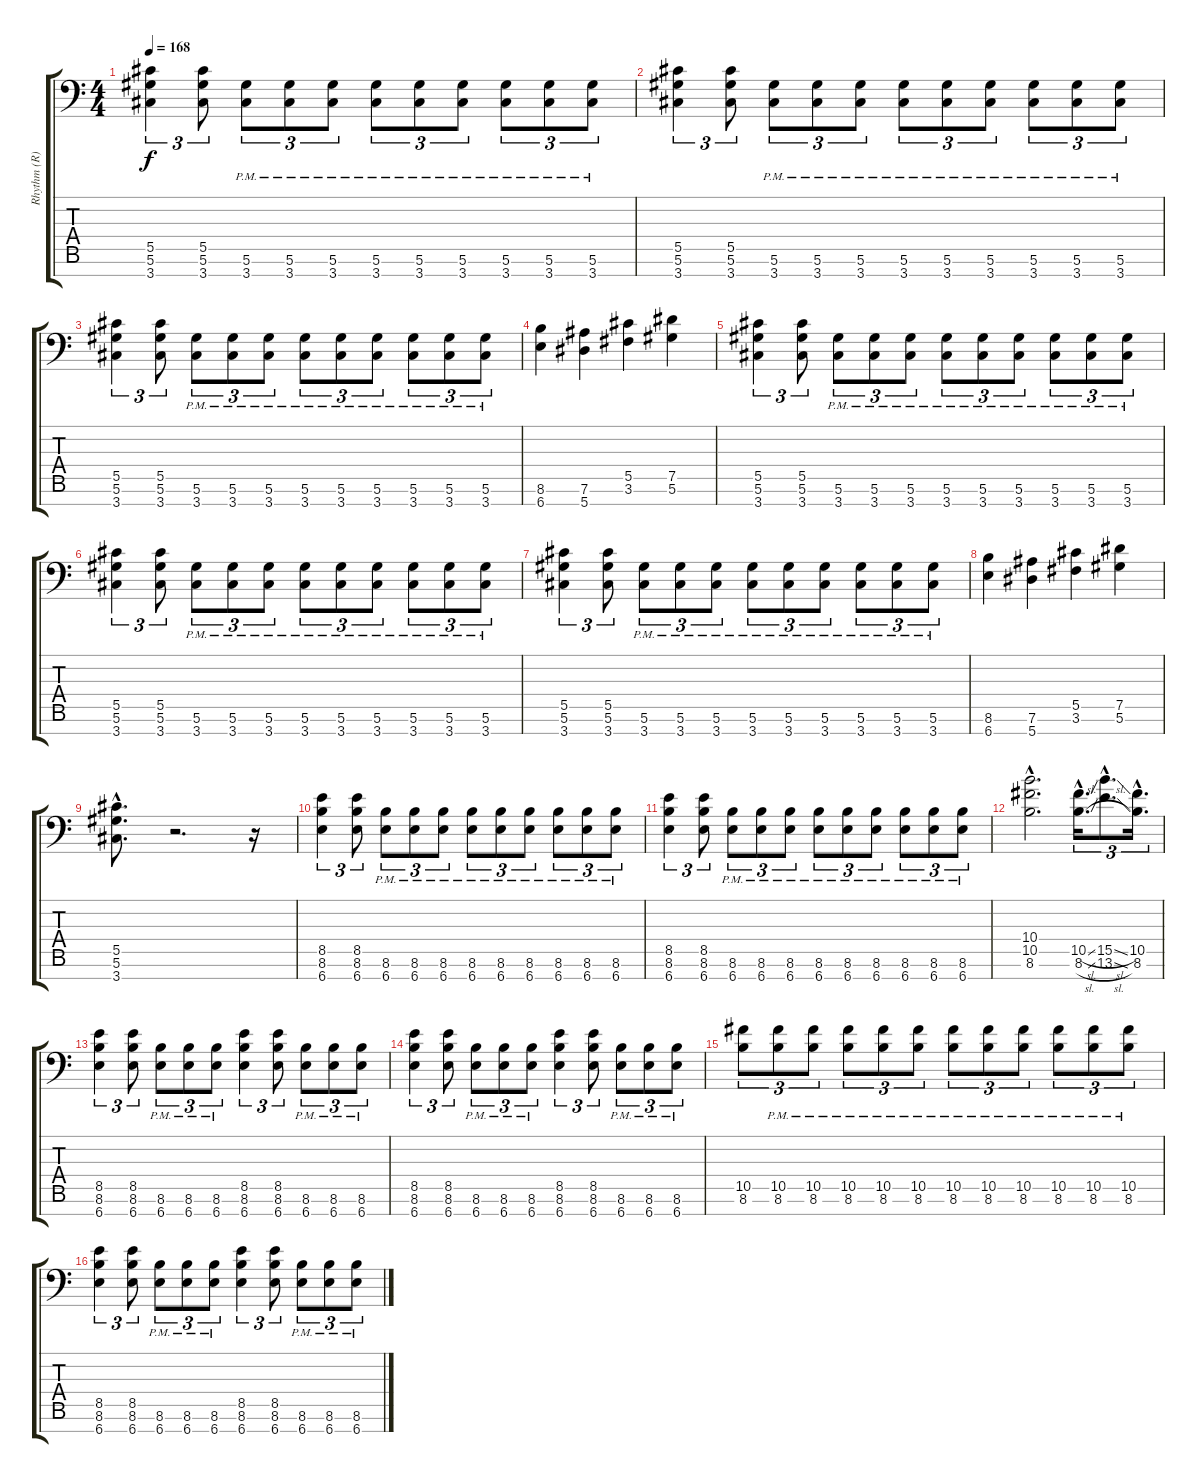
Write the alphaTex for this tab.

\track ("Rhythm (R)" "Rhythm (R)") {instrument distortionguitar}
\staff {score tabs}
\tuning (Eb4 Bb3 Gb3 Db3 Ab2 Eb2 Bb1) {hide}
\ts (4 4)
\tempo 168
\clef f4
\ks c
(5.5 5.6 3.7).4{tu (3 2) dy f volume 8} (5.5 5.6 3.7).8{tu (3 2)} (5.6{pm} 3.7{pm}).8{tu (3 2)} (5.6{pm} 3.7{pm}).8{tu (3 2)} (5.6{pm} 3.7{pm}).8{tu (3 2)} (5.6{pm} 3.7{pm}).8{tu (3 2)} (5.6{pm} 3.7{pm}).8{tu (3 2)} (5.6{pm} 3.7{pm}).8{tu (3 2)} (5.6{pm} 3.7{pm}).8{tu (3 2)} (5.6{pm} 3.7{pm}).8{tu (3 2)} (5.6{pm} 3.7{pm}).8{tu (3 2)} |
(5.5 5.6 3.7).4{tu (3 2)} (5.5 5.6 3.7).8{tu (3 2)} (5.6{pm} 3.7{pm}).8{tu (3 2)} (5.6{pm} 3.7{pm}).8{tu (3 2)} (5.6{pm} 3.7{pm}).8{tu (3 2)} (5.6{pm} 3.7{pm}).8{tu (3 2)} (5.6{pm} 3.7{pm}).8{tu (3 2)} (5.6{pm} 3.7{pm}).8{tu (3 2)} (5.6{pm} 3.7{pm}).8{tu (3 2)} (5.6{pm} 3.7{pm}).8{tu (3 2)} (5.6{pm} 3.7{pm}).8{tu (3 2)} |
(5.5 5.6 3.7).4{tu (3 2)} (5.5 5.6 3.7).8{tu (3 2)} (5.6{pm} 3.7{pm}).8{tu (3 2)} (5.6{pm} 3.7{pm}).8{tu (3 2)} (5.6{pm} 3.7{pm}).8{tu (3 2)} (5.6{pm} 3.7{pm}).8{tu (3 2)} (5.6{pm} 3.7{pm}).8{tu (3 2)} (5.6{pm} 3.7{pm}).8{tu (3 2)} (5.6{pm} 3.7{pm}).8{tu (3 2)} (5.6{pm} 3.7{pm}).8{tu (3 2)} (5.6{pm} 3.7{pm}).8{tu (3 2)} |
(8.6 6.7).4 (7.6 5.7).4 (5.5 3.6).4 (7.5 5.6).4 |
(5.5 5.6 3.7).4{tu (3 2) volume 8} (5.5 5.6 3.7).8{tu (3 2)} (5.6{pm} 3.7{pm}).8{tu (3 2)} (5.6{pm} 3.7{pm}).8{tu (3 2)} (5.6{pm} 3.7{pm}).8{tu (3 2)} (5.6{pm} 3.7{pm}).8{tu (3 2)} (5.6{pm} 3.7{pm}).8{tu (3 2)} (5.6{pm} 3.7{pm}).8{tu (3 2)} (5.6{pm} 3.7{pm}).8{tu (3 2)} (5.6{pm} 3.7{pm}).8{tu (3 2)} (5.6{pm} 3.7{pm}).8{tu (3 2)} |
(5.5 5.6 3.7).4{tu (3 2)} (5.5 5.6 3.7).8{tu (3 2)} (5.6{pm} 3.7{pm}).8{tu (3 2)} (5.6{pm} 3.7{pm}).8{tu (3 2)} (5.6{pm} 3.7{pm}).8{tu (3 2)} (5.6{pm} 3.7{pm}).8{tu (3 2)} (5.6{pm} 3.7{pm}).8{tu (3 2)} (5.6{pm} 3.7{pm}).8{tu (3 2)} (5.6{pm} 3.7{pm}).8{tu (3 2)} (5.6{pm} 3.7{pm}).8{tu (3 2)} (5.6{pm} 3.7{pm}).8{tu (3 2)} |
(5.5 5.6 3.7).4{tu (3 2)} (5.5 5.6 3.7).8{tu (3 2)} (5.6{pm} 3.7{pm}).8{tu (3 2)} (5.6{pm} 3.7{pm}).8{tu (3 2)} (5.6{pm} 3.7{pm}).8{tu (3 2)} (5.6{pm} 3.7{pm}).8{tu (3 2)} (5.6{pm} 3.7{pm}).8{tu (3 2)} (5.6{pm} 3.7{pm}).8{tu (3 2)} (5.6{pm} 3.7{pm}).8{tu (3 2)} (5.6{pm} 3.7{pm}).8{tu (3 2)} (5.6{pm} 3.7{pm}).8{tu (3 2)} |
(8.6 6.7).4 (7.6 5.7).4 (5.5 3.6).4 (7.5 5.6).4 |
(5.5{hac} 5.6{hac} 3.7{hac}).8{d} r.2{d} r.16 |
(8.5 8.6 6.7).4{tu (3 2)} (8.5 8.6 6.7).8{tu (3 2)} (8.6{pm} 6.7{pm}).8{tu (3 2)} (8.6{pm} 6.7{pm}).8{tu (3 2)} (8.6{pm} 6.7{pm}).8{tu (3 2)} (8.6{pm} 6.7{pm}).8{tu (3 2)} (8.6{pm} 6.7{pm}).8{tu (3 2)} (8.6{pm} 6.7{pm}).8{tu (3 2)} (8.6{pm} 6.7{pm}).8{tu (3 2)} (8.6{pm} 6.7{pm}).8{tu (3 2)} (8.6{pm} 6.7{pm}).8{tu (3 2)} |
(8.5 8.6 6.7).4{tu (3 2)} (8.5 8.6 6.7).8{tu (3 2)} (8.6{pm} 6.7{pm}).8{tu (3 2)} (8.6{pm} 6.7{pm}).8{tu (3 2)} (8.6{pm} 6.7{pm}).8{tu (3 2)} (8.6{pm} 6.7{pm}).8{tu (3 2)} (8.6{pm} 6.7{pm}).8{tu (3 2)} (8.6{pm} 6.7{pm}).8{tu (3 2)} (8.6{pm} 6.7{pm}).8{tu (3 2)} (8.6{pm} 6.7{pm}).8{tu (3 2)} (8.6{pm} 6.7{pm}).8{tu (3 2)} |
(10.4{hac} 10.5{hac} 8.6{hac}).2{d} (10.5{sl hac} 8.6{sl hac}).16{d tu (3 2)} (15.5{sl hac} 13.6{sl hac}).8{d tu (3 2)} (10.5{hac} 8.6{hac}).16{d tu (3 2)} |
(8.5 8.6 6.7).4{tu (3 2)} (8.5 8.6 6.7).8{tu (3 2)} (8.6{pm} 6.7{pm}).8{tu (3 2)} (8.6{pm} 6.7{pm}).8{tu (3 2)} (8.6{pm} 6.7{pm}).8{tu (3 2)} (8.5 8.6 6.7).4{tu (3 2)} (8.5 8.6 6.7).8{tu (3 2)} (8.6{pm} 6.7{pm}).8{tu (3 2)} (8.6{pm} 6.7{pm}).8{tu (3 2)} (8.6{pm} 6.7{pm}).8{tu (3 2)} |
(8.5 8.6 6.7).4{tu (3 2)} (8.5 8.6 6.7).8{tu (3 2)} (8.6{pm} 6.7{pm}).8{tu (3 2)} (8.6{pm} 6.7{pm}).8{tu (3 2)} (8.6{pm} 6.7{pm}).8{tu (3 2)} (8.5 8.6 6.7).4{tu (3 2)} (8.5 8.6 6.7).8{tu (3 2)} (8.6{pm} 6.7{pm}).8{tu (3 2)} (8.6{pm} 6.7{pm}).8{tu (3 2)} (8.6{pm} 6.7{pm}).8{tu (3 2)} |
(10.5 8.6).8{tu (3 2)} (10.5{pm} 8.6{pm}).8{tu (3 2)} (10.5{pm} 8.6{pm}).8{tu (3 2)} (10.5{pm} 8.6{pm}).8{tu (3 2)} (10.5{pm} 8.6{pm}).8{tu (3 2)} (10.5{pm} 8.6{pm}).8{tu (3 2)} (10.5{pm} 8.6{pm}).8{tu (3 2)} (10.5{pm} 8.6{pm}).8{tu (3 2)} (10.5{pm} 8.6{pm}).8{tu (3 2)} (10.5{pm} 8.6{pm}).8{tu (3 2)} (10.5{pm} 8.6{pm}).8{tu (3 2)} (10.5{pm} 8.6{pm}).8{tu (3 2)} |
(8.5 8.6 6.7).4{tu (3 2)} (8.5 8.6 6.7).8{tu (3 2)} (8.6{pm} 6.7{pm}).8{tu (3 2)} (8.6{pm} 6.7{pm}).8{tu (3 2)} (8.6{pm} 6.7{pm}).8{tu (3 2)} (8.5 8.6 6.7).4{tu (3 2)} (8.5 8.6 6.7).8{tu (3 2)} (8.6{pm} 6.7{pm}).8{tu (3 2)} (8.6{pm} 6.7{pm}).8{tu (3 2)} (8.6{pm} 6.7{pm}).8{tu (3 2)}
